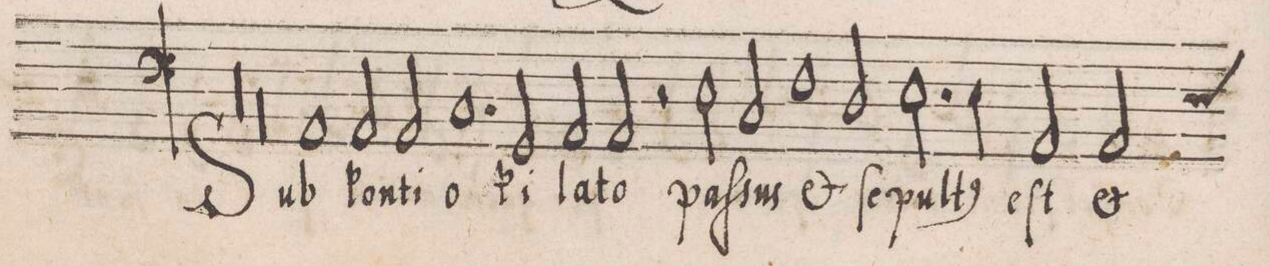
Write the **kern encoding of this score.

**kern	**text
*I"BASSVS	*
*clefF4	*
*k[]	*
*met(C|)	*
*M2/1	*
=74||-	=74||-
00r	.
=75-	=75-
=76-	=76-
00r	.
=77-	=77-
=78-	=78-
1AA/	Sub
2AA/	Pon-
2AA/	-ti-
=79-	=79-
1.C/	-o
2GG/	Pi-
=80-	=80-
2AA/	-la-
2AA/	-to
2r	.
2E\	paſ-
=81-	=81-
2C/	-sus
1F\	e(t)
2D/	ſe-
=82-	=82-
2.E\	-pul-
4E\	-t(us)
2AA/	eſt
*custos:E	*
2AA/	e(t)
=83-	=83-
*-	*-
